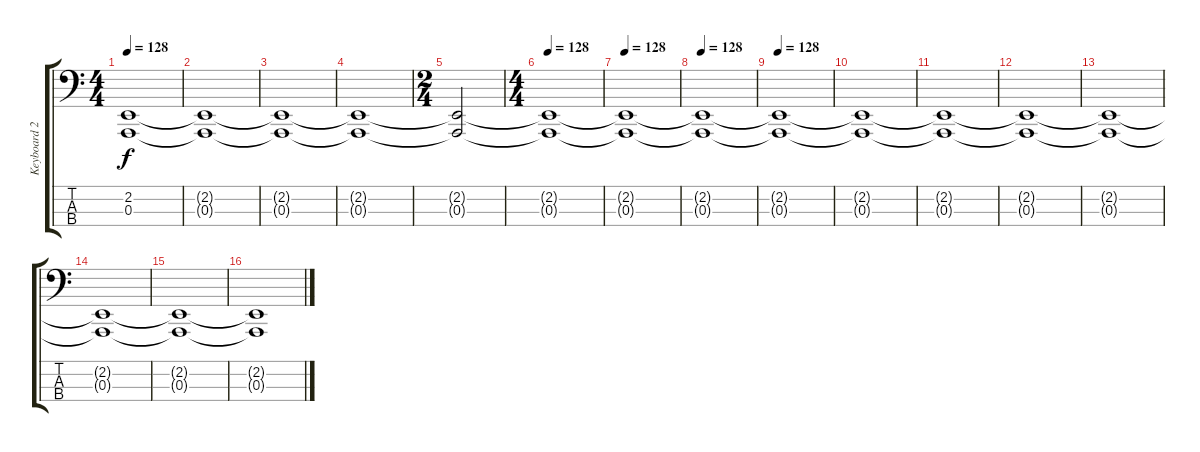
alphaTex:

\track ("Keyboard 2" "Keyboard 2") {instrument accordion}
\staff {score tabs}
\tuning (G2 D2 A1 E1) {hide}
\ts (4 4)
\tempo 128
\clef f4
\ks c
(2.2{t} 0.3{t}).1{dy f} |
(2.2{t} 0.3{t}).1 |
(2.2{t} 0.3{t}).1 |
(2.2{t} 0.3{t}).1 |
\ts (2 4)
(2.2{t} 0.3{t}).2 |
\ts (4 4)
\tempo 128
(2.2{t} 0.3{t}).1 |
\tempo 128
(2.2{t} 0.3{t}).1 |
\tempo 128
(2.2{t} 0.3{t}).1 |
\tempo 128
(2.2{t} 0.3{t}).1 |
(2.2{t} 0.3{t}).1 |
(2.2{t} 0.3{t}).1 |
(2.2{t} 0.3{t}).1 |
(2.2{t} 0.3{t}).1 |
(2.2{t} 0.3{t}).1 |
(2.2{t} 0.3{t}).1 |
(2.2{t} 0.3{t}).1
